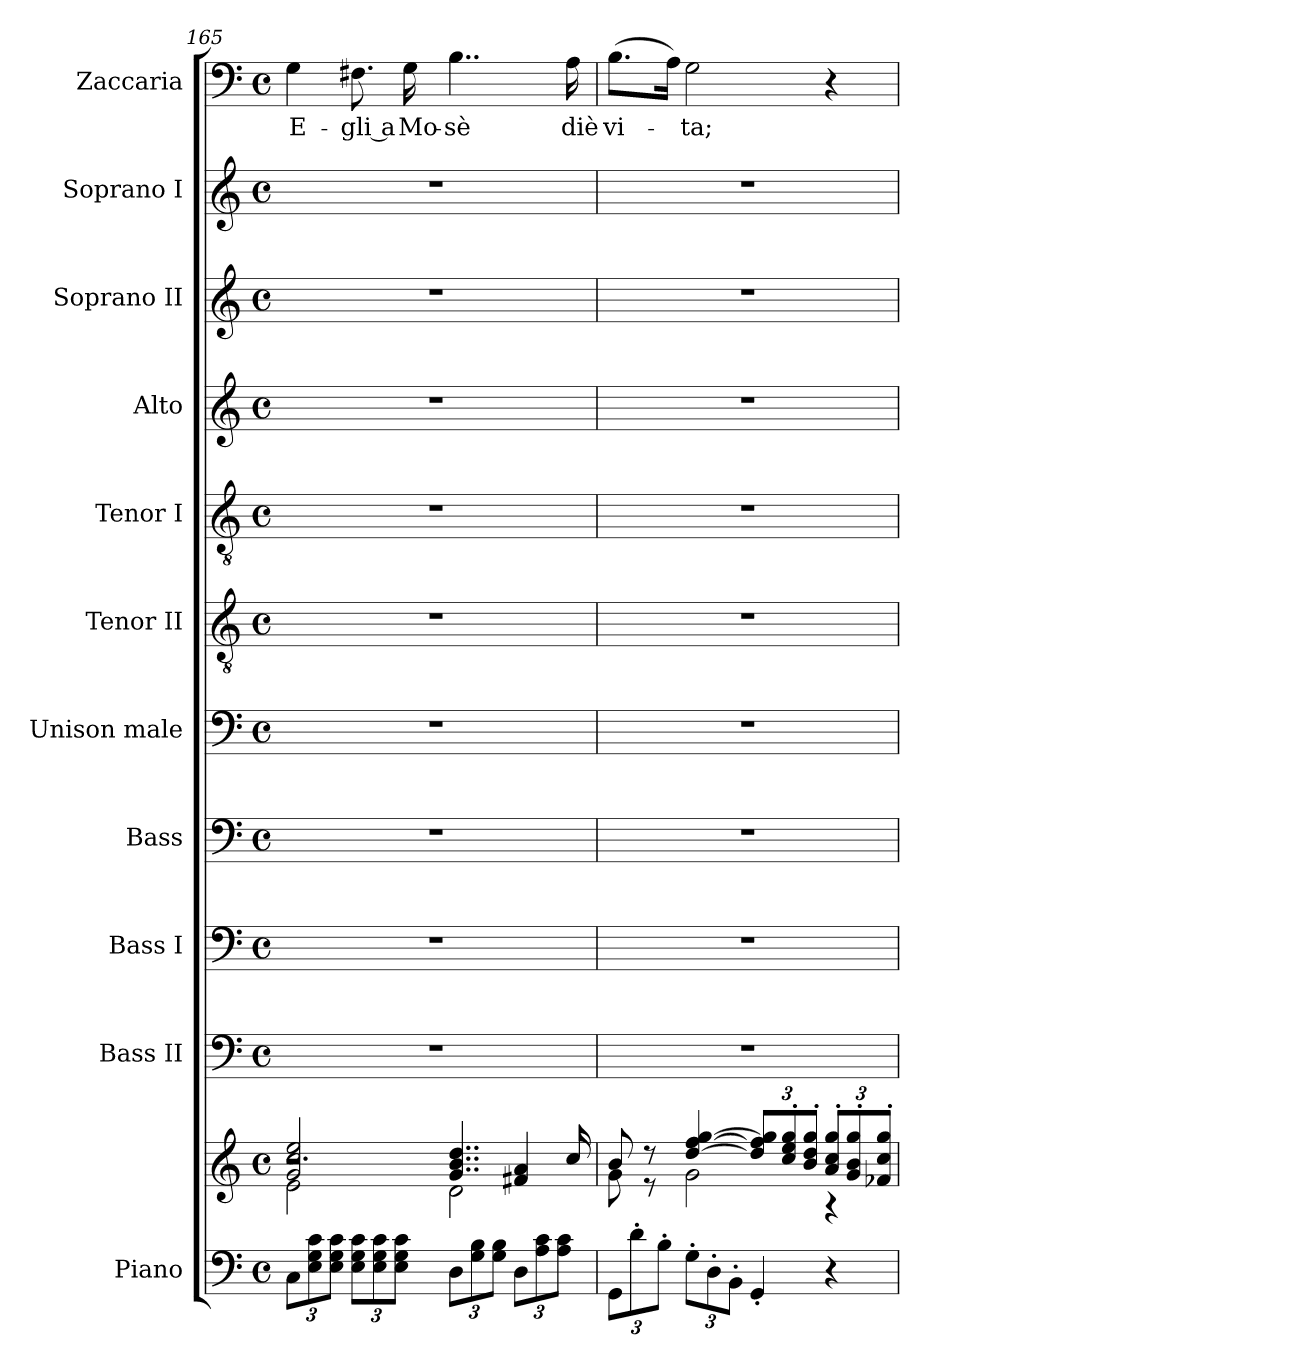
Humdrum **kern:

**kern	**kern	**kern	**kern	**kern	**kern	**kern	**kern	**kern	**kern	**kern	**kern	**text
*part11	*part11	*part10	*part9	*part8	*part7	*part6	*part5	*part4	*part3	*part2	*part1	*part1
*staff12	*staff11	*staff10	*staff9	*staff8	*staff7	*staff6	*staff5	*staff4	*staff3	*staff2	*staff1	*staff1
*I"Piano	*	*I"Bass II	*I"Bass I	*I"Bass	*I"Unison male	*I"Tenor II	*I"Tenor I	*I"Alto	*I"Soprano II	*I"Soprano I	*I"Zaccaria	*
*I'Pno.	*	*I'B.II	*I'B.I	*I'B.	*I'Uni.m	*I'T.II	*I'T.I	*I'A.	*I'S.II	*I'S.I	*I'Zac.	*
!!LO:LB:g=z
*clefF4	*clefG2	*clefF4	*clefF4	*clefF4	*clefF4	*clefGv2	*clefGv2	*clefG2	*clefG2	*clefG2	*clefF4	*
*k[]	*k[]	*k[]	*k[]	*k[]	*k[]	*k[]	*k[]	*k[]	*k[]	*k[]	*k[]	*
*M4/4	*M4/4	*M4/4	*M4/4	*M4/4	*M4/4	*M4/4	*M4/4	*M4/4	*M4/4	*M4/4	*M4/4	*
*met(c)	*met(c)	*met(c)	*met(c)	*met(c)	*met(c)	*met(c)	*met(c)	*met(c)	*met(c)	*met(c)	*met(c)	*
*Xbrackettup	*	*	*	*	*	*	*	*	*	*	*	*
=165	=165	=165	=165	=165	=165	=165	=165	=165	=165	=165	=165	=165
*	*^	*	*	*	*	*	*	*	*	*	*	*
*	*	*^	*	*	*	*	*	*	*	*	*	*	*
!	!	!	!	!	!	!	!	!	!	!	!	!	!	!LO:LY:b
12C\L	2g/ 2cc/ 2ee/	2e\	2.r	1r	1r	1r	1r	1r	1r	1r	1r	1r	4G\	E-
12E\ 12G\ 12c\	.	.	.	.	.	.	.	.	.	.	.	.	.	.
12E\ 12G\ 12c\J	.	.	.	.	.	.	.	.	.	.	.	.	.	.
!	!	!	!	!	!	!	!	!	!	!	!	!	!	!LO:LY:b
12E\ 12G\ 12c\L	.	.	.	.	.	.	.	.	.	.	.	.	8.F#X\	gli a
12E\ 12G\ 12c\	.	.	.	.	.	.	.	.	.	.	.	.	.	.
12E\ 12G\ 12c\J	.	.	.	.	.	.	.	.	.	.	.	.	.	.
!	!	!	!	!	!	!	!	!	!	!	!	!	!	!LO:LY:b
.	.	.	.	.	.	.	.	.	.	.	.	.	16G\	Mo-
!	!	!	!	!	!	!	!	!	!	!	!	!	!	!LO:LY:b
12D\L	4..g/ 4..b/ 4..dd/	2d\	.	.	.	.	.	.	.	.	.	.	4..B\	-sè
12G\ 12B\	.	.	.	.	.	.	.	.	.	.	.	.	.	.
12G\ 12B\J	.	.	.	.	.	.	.	.	.	.	.	.	.	.
12D\L	.	.	4f#X/ 4a/	.	.	.	.	.	.	.	.	.	.	.
12A\ 12c\	.	.	.	.	.	.	.	.	.	.	.	.	.	.
12A\ 12c\J	.	.	.	.	.	.	.	.	.	.	.	.	.	.
!	!	!	!	!	!	!	!	!	!	!	!	!	!	!LO:LY:b
.	16cc/	.	.	.	.	.	.	.	.	.	.	.	16A\	diè
*	*	*v	*v	*	*	*	*	*	*	*	*	*	*	*
=166	=166	=166	=166	=166	=166	=166	=166	=166	=166	=166	=166	=166	=166
!	!	!	!	!	!	!	!	!	!	!	!	!	!LO:LY:b
12GG\L	8b/	8g\	1r	1r	1r	1r	1r	1r	1r	1r	1r	(>8.B\L	vi-
12d'\	.	.	.	.	.	.	.	.	.	.	.	.	.
.	8r	8r	.	.	.	.	.	.	.	.	.	.	.
12B'\J	.	.	.	.	.	.	.	.	.	.	.	.	.
.	.	.	.	.	.	.	.	.	.	.	.	16A\Jk)	.
!	!	!	!	!	!	!	!	!	!	!	!	!	!LO:LY:b
12G'\L	[4dd/ [4ff/ [4gg/	2g\	.	.	.	.	.	.	.	.	.	2G\	-ta;
12D'\	.	.	.	.	.	.	.	.	.	.	.	.	.
12BB'\J	.	.	.	.	.	.	.	.	.	.	.	.	.
*	*Xbrackettup	*	*	*	*	*	*	*	*	*	*	*	*
4GG'/	12dd/] 12ff/] 12gg/]L	.	.	.	.	.	.	.	.	.	.	.	.
.	12cc/' 12ee/' 12gg/'	.	.	.	.	.	.	.	.	.	.	.	.
.	12b/' 12dd/' 12gg/'J	.	.	.	.	.	.	.	.	.	.	.	.
4r	12a/' 12cc/' 12gg/'L	4r	.	.	.	.	.	.	.	.	.	4r	.
.	12g/' 12b/' 12gg/'	.	.	.	.	.	.	.	.	.	.	.	.
.	12f-X/' 12cc/' 12gg/'J	.	.	.	.	.	.	.	.	.	.	.	.
*	*v	*v	*	*	*	*	*	*	*	*	*	*	*
=	=	=	=	=	=	=	=	=	=	=	=	=
*-	*-	*-	*-	*-	*-	*-	*-	*-	*-	*-	*-	*-
